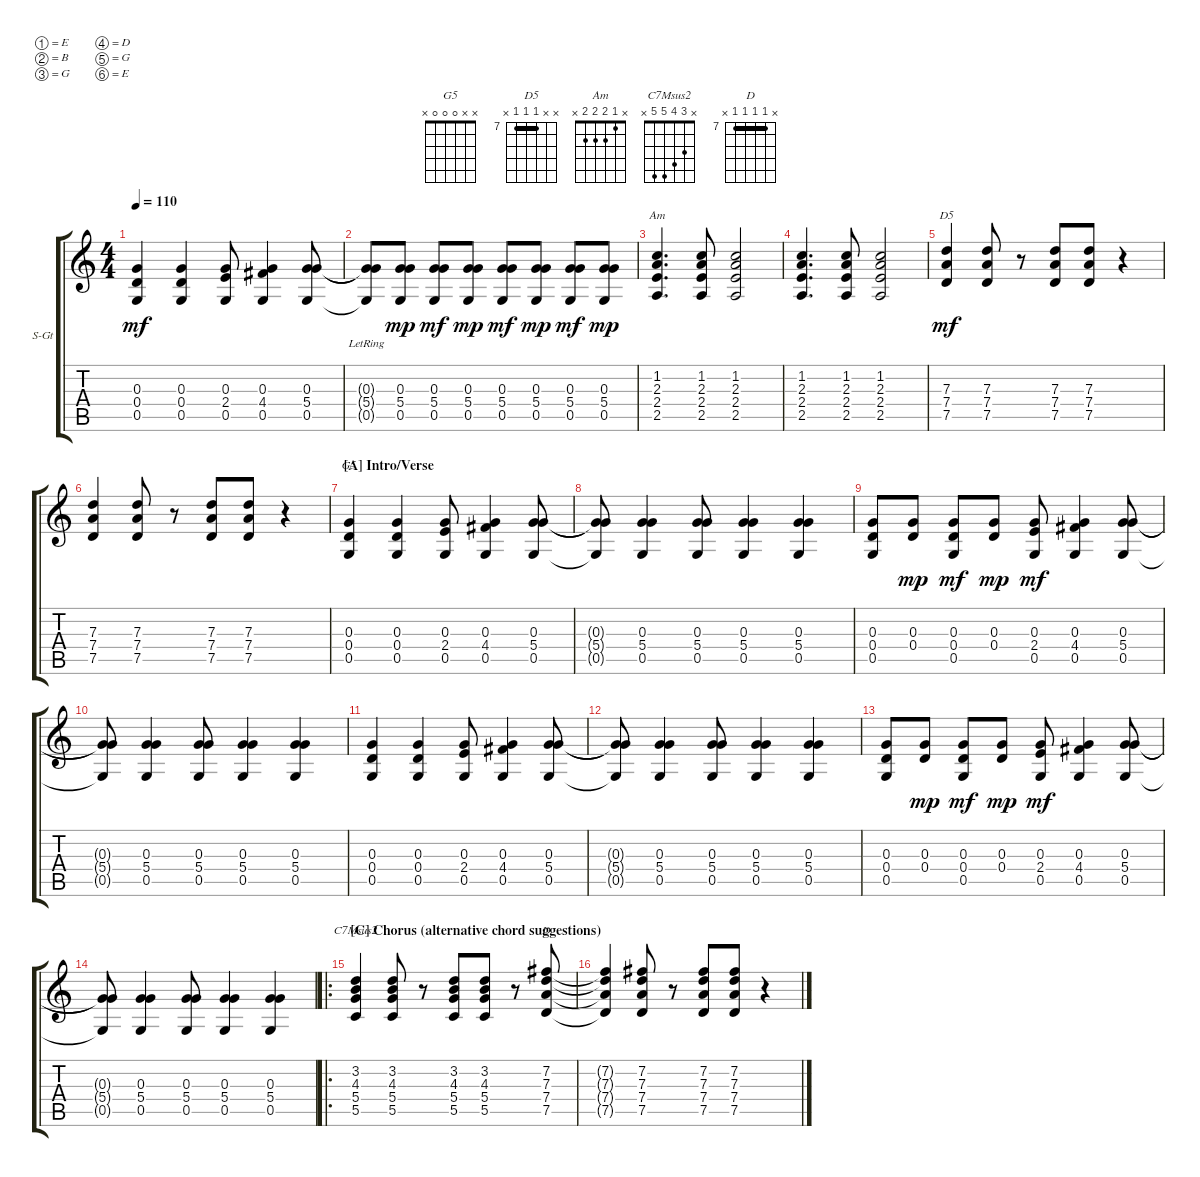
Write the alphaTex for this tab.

\defaultSystemsLayout 4
\bracketExtendMode groupsimilarinstruments
\firstSystemTrackNameOrientation horizontal
\otherSystemsTrackNameOrientation horizontal
\track ("Steel Guitar" "S-Gt") {instrument acousticguitarsteel}
\staff {score tabs}
\tuning (E4 B3 G3 D3 G2 E2)
\chord ("G5" x x 0 0 0 x)
\chord ("D5" x x 7 7 7 x) {firstfret 7 barre (7 7)}
\chord ("Am" x 1 2 2 2 x)
\chord ("C7Msus2" x 3 4 5 5 x)
\chord ("D" x 7 7 7 7 x) {firstfret 7 barre (7 7 7)}
\ts (4 4)
\tempo 110
\clef g2
\ks c
(0.5 0.4 0.3).4{dy mf} (0.5 0.4 0.3).4 (0.5 2.4 0.3).8 (0.5 4.4 0.3).4 (0.5 5.4 0.3).8 |
(0.5{lr t} 5.4{lr t} 0.3{lr t}).8 (0.5 5.4 0.3).8{dy mp} (0.5 0.3 5.4).8{dy mf} (0.5 5.4 0.3).8{dy mp} (0.5 0.3 5.4).8{dy mf} (0.5 5.4 0.3).8{dy mp} (0.5 5.4 0.3).8{dy mf} (0.5 0.3 5.4).8{dy mp} |
(2.5 2.4 2.3 1.2).4{d ch "Am"} (2.5 2.4 2.3 1.2).8 (2.5 2.4 2.3 1.2).2 |
(2.5 2.4 2.3 1.2).4{d} (2.5 2.4 2.3 1.2).8 (2.5 2.4 2.3 1.2).2 |
(7.5 7.4 7.3).4{ch "D5" dy mf} (7.5 7.4 7.3).8 r.8 (7.5 7.4 7.3).8 (7.5 7.4 7.3).8 r.4 |
(7.5 7.4 7.3).4 (7.5 7.4 7.3).8 r.8 (7.5 7.4 7.3).8 (7.5 7.4 7.3).8 r.4 |
\section ("A" "Intro/Verse")
(0.5 0.4 0.3).4{ch "G5"} (0.5 0.4 0.3).4 (0.5 2.4 0.3).8 (0.5 4.4 0.3).4 (0.5 5.4 0.3).8 |
(0.5{t} 5.4{t} 0.3{t}).8 (0.5 5.4 0.3).4 (0.5 5.4 0.3).8 (0.5 5.4 0.3).4 (0.5 5.4 0.3).4 |
(0.5 0.4 0.3).8 (0.4 0.3).8{dy mp} (0.5 0.4 0.3).8{dy mf} (0.4 0.3).8{dy mp} (0.5 2.4 0.3).8{dy mf} (0.5 4.4 0.3).4 (0.5 5.4 0.3).8 |
(0.5{t} 5.4{t} 0.3{t}).8 (0.5 5.4 0.3).4 (0.5 5.4 0.3).8 (0.5 5.4 0.3).4 (0.5 5.4 0.3).4 |
(0.5 0.4 0.3).4 (0.5 0.4 0.3).4 (0.5 2.4 0.3).8 (0.5 4.4 0.3).4 (0.5 5.4 0.3).8 |
(0.5{t} 5.4{t} 0.3{t}).8 (0.5 5.4 0.3).4 (0.5 5.4 0.3).8 (0.5 5.4 0.3).4 (0.5 5.4 0.3).4 |
(0.5 0.4 0.3).8 (0.4 0.3).8{dy mp} (0.5 0.4 0.3).8{dy mf} (0.4 0.3).8{dy mp} (0.5 2.4 0.3).8{dy mf} (0.5 4.4 0.3).4 (0.5 5.4 0.3).8 |
(0.5{t} 5.4{t} 0.3{t}).8 (0.5 5.4 0.3).4 (0.5 5.4 0.3).8 (0.5 5.4 0.3).4 (0.5 5.4 0.3).4 |
\ro
\section ("C" "Chorus (alternative chord suggestions)")
(5.5 5.4 4.3 3.2).4{ch "C7Msus2"} (5.5 5.4 4.3 3.2).8 r.8 (5.5 5.4 4.3 3.2).8 (5.5 5.4 4.3 3.2).8 r.8 (7.5 7.4 7.3 7.2).8{ch "D"} |
(7.5{t} 7.4{t} 7.3{t} 7.2{t}).4 (7.5 7.4 7.3 7.2).8 r.8 (7.5 7.4 7.3 7.2).8 (7.5 7.4 7.3 7.2).8 r.4
